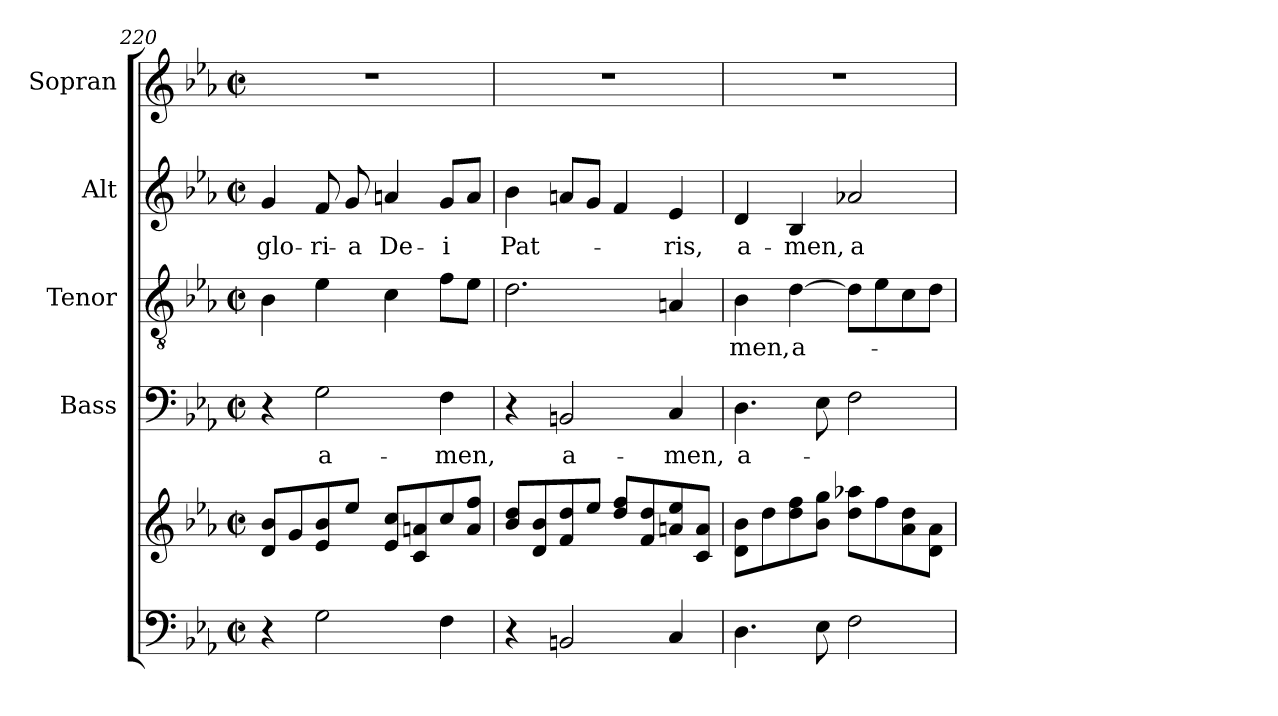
**kern	**kern	**kern	**text	**kern	**text	**kern	**text	**kern
*part5	*part5	*part4	*part4	*part3	*part3	*part2	*part2	*part1
*staff6	*staff5	*staff4	*staff4	*staff3	*staff3	*staff2	*staff2	*staff1
*	*	*I"Bass	*	*I"Tenor	*	*I"Alt	*	*I"Sopran
*	*	*I'B.	*	*I'T.	*	*I'A.	*	*I'S.
*clefF4	*clefG2	*clefF4	*	*clefGv2	*	*clefG2	*	*clefG2
*k[b-e-a-]	*k[b-e-a-]	*k[b-e-a-]	*	*k[b-e-a-]	*	*k[b-e-a-]	*	*k[b-e-a-]
*E-:	*E-:	*E-:	*	*E-:	*	*E-:	*	*E-:
*M2/2	*M2/2	*M2/2	*	*M2/2	*	*M2/2	*	*M2/2
*met(c|)	*met(c|)	*met(c|)	*	*met(c|)	*	*met(c|)	*	*met(c|)
=220	=220	=220	=220	=220	=220	=220	=220	=220
!	!	!	!	!	!	!	!LO:LY:b	!
4r	8d/ 8b-/L	4r	.	4B-\	.	4g/	glo-	1r
.	8g/	.	.	.	.	.	.	.
!	!	!	!LO:LY:b	!	!	!	!LO:LY:b	!
2G\	8e-/ 8b-/	2G\	a-	4e-\	.	8f/	-ri-	.
!	!	!	!	!	!	!	!LO:LY:b	!
.	8ee-/J	.	.	.	.	8g/	-a	.
!	!	!	!	!	!	!	!LO:LY:b	!
.	8e-/ 8cc/L	.	.	4c\	.	4an/	De-	.
.	8c/ 8an/	.	.	.	.	.	.	.
!	!	!	!LO:LY:b	!	!	!	!LO:LY:b	!
4F\	8cc/	4F\	-men,	8f\L	.	8g/L	-i	.
.	8a/ 8ff/J	.	.	8e-\J	.	8a/J	.	.
=221	=221	=221	=221	=221	=221	=221	=221	=221
!	!	!	!	!	!	!	!LO:LY:b	!
4r	8b-/ 8dd/L	4r	.	2.d\	.	4b-\	Pat-	1r
.	8d/ 8b-/	.	.	.	.	.	.	.
!	!	!	!LO:LY:b	!	!	!	!	!
2BBn/	8f/ 8dd/	2BBn/	a-	.	.	8an/L	.	.
.	8ee-/J	.	.	.	.	8g/J	.	.
.	8dd/ 8ff/L	.	.	.	.	4f/	.	.
.	8f/ 8dd/	.	.	.	.	.	.	.
!	!	!	!LO:LY:b	!	!	!	!LO:LY:b	!
4C/	8an/ 8ee-/	4C/	-men,	4An/	.	4e-/	-ris,	.
.	8c/ 8a/J	.	.	.	.	.	.	.
!!LO:LB:g=z
=222	=222	=222	=222	=222	=222	=222	=222	=222
!	!	!	!LO:LY:b	!	!LO:LY:b	!	!LO:LY:b	!
4.D\	8d\ 8b-\L	4.D\	a-	4B-\	-men,	4d/	a-	1r
.	8dd\	.	.	.	.	.	.	.
!	!	!	!	!	!LO:LY:b	!	!LO:LY:b	!
.	8dd\ 8ff\	.	.	[4d\	a-	4B-/	-men,	.
8E-\	8b-\ 8gg\J	8E-\	.	.	.	.	.	.
!	!	!	!	!	!	!	!LO:LY:b	!
2F\	8dd\ 8aa-X\L	2F\	.	8d\L]	.	2a-X/	a-	.
.	8ff\	.	.	8e-\	.	.	.	.
.	8a-\ 8dd\	.	.	8c\	.	.	.	.
.	8d\ 8a-\J	.	.	8d\J	.	.	.	.
=	=	=	=	=	=	=	=	=
*-	*-	*-	*-	*-	*-	*-	*-	*-
